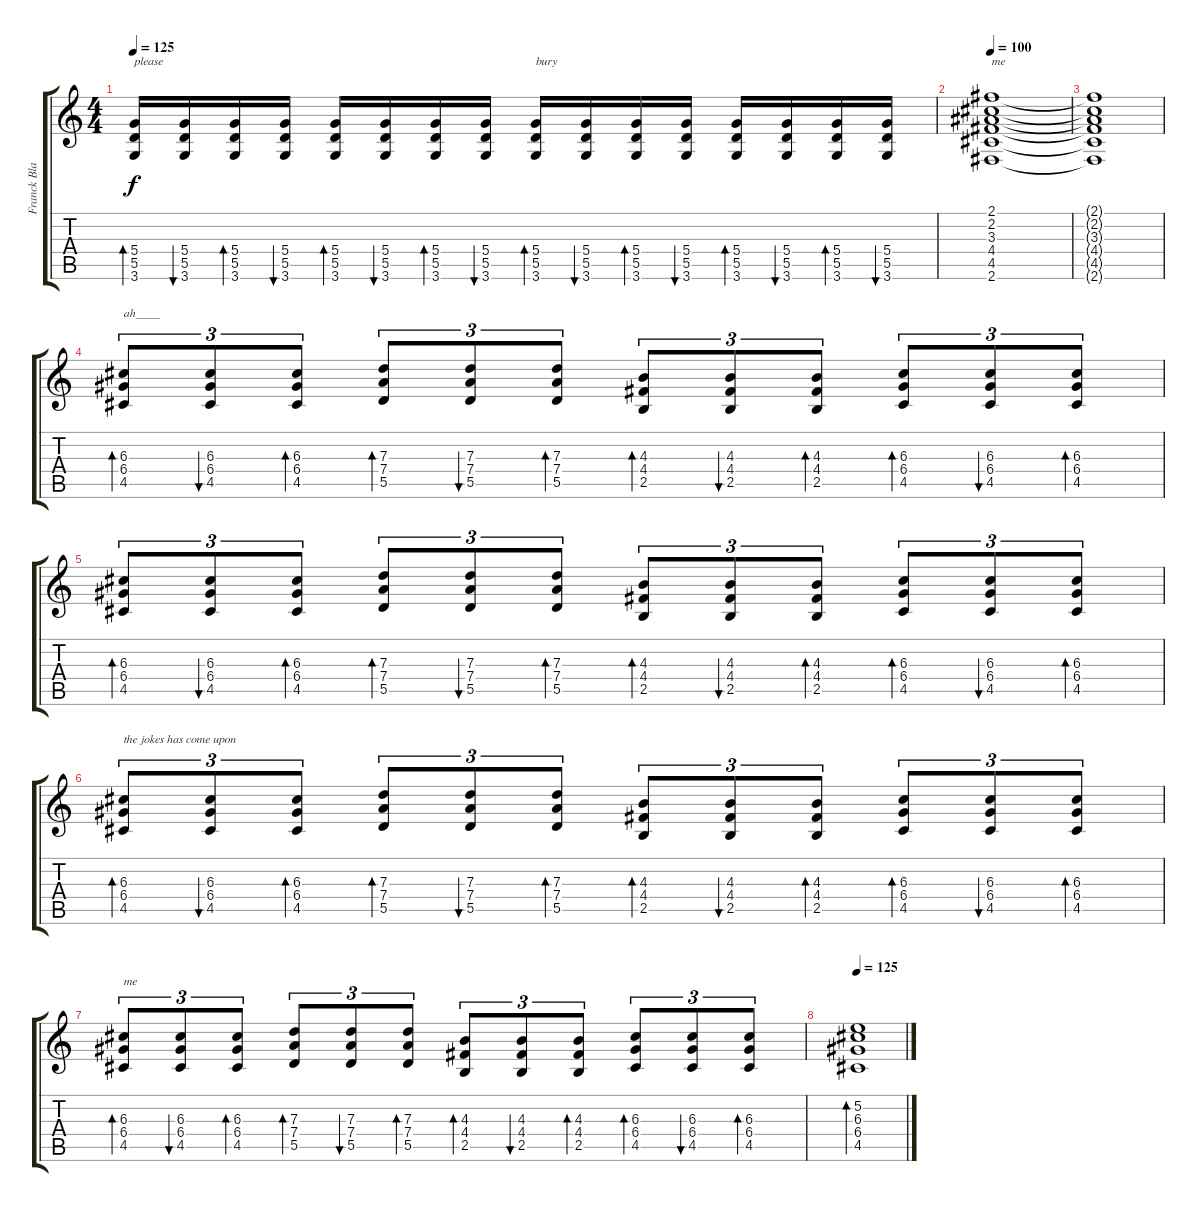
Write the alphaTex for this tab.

\track ("Franck Black" "Franck Bla") {instrument acousticguitarsteel}
\staff {score tabs}
\tuning (E4 B3 G3 D3 A2 E2) {hide}
\ts (4 4)
\tempo 125
\clef g2
\ks c
(5.4 5.5 3.6).16{bd 30 txt "please" dy f} (5.4 5.5 3.6).16{bu 30} (5.4 5.5 3.6).16{bd 30} (5.4 5.5 3.6).16{bu 30} (5.4 5.5 3.6).16{bd 30} (5.4 5.5 3.6).16{bu 30} (5.4 5.5 3.6).16{bd 30} (5.4 5.5 3.6).16{bu 30} (5.4 5.5 3.6).16{bd 30 txt "bury"} (5.4 5.5 3.6).16{bu 30} (5.4 5.5 3.6).16{bd 30} (5.4 5.5 3.6).16{bu 30} (5.4 5.5 3.6).16{bd 30} (5.4 5.5 3.6).16{bu 30} (5.4 5.5 3.6).16{bd 30} (5.4 5.5 3.6).16{bu 30} |
\tempo 100
(2.1 2.2 3.3 4.4 4.5 2.6).1{txt "me"} |
(2.1{t} 2.2{t} 3.3{t} 4.4{t} 4.5{t} 2.6{t}).1 |
(6.3 6.4 4.5).8{tu (3 2) bd 30 txt "ah____"} (6.3 6.4 4.5).8{tu (3 2) bu 30} (6.3 6.4 4.5).8{tu (3 2) bd 30} (7.3 7.4 5.5).8{tu (3 2) bd 30} (7.3 7.4 5.5).8{tu (3 2) bu 30} (7.3 7.4 5.5).8{tu (3 2) bd 30} (4.3 4.4 2.5).8{tu (3 2) bd 30} (4.3 4.4 2.5).8{tu (3 2) bu 30} (4.3 4.4 2.5).8{tu (3 2) bd 30} (6.3 6.4 4.5).8{tu (3 2) bd 30} (6.3 6.4 4.5).8{tu (3 2) bu 30} (6.3 6.4 4.5).8{tu (3 2) bd 30} |
(6.3 6.4 4.5).8{tu (3 2) bd 30} (6.3 6.4 4.5).8{tu (3 2) bu 30} (6.3 6.4 4.5).8{tu (3 2) bd 30} (7.3 7.4 5.5).8{tu (3 2) bd 30} (7.3 7.4 5.5).8{tu (3 2) bu 30} (7.3 7.4 5.5).8{tu (3 2) bd 30} (4.3 4.4 2.5).8{tu (3 2) bd 30} (4.3 4.4 2.5).8{tu (3 2) bu 30} (4.3 4.4 2.5).8{tu (3 2) bd 30} (6.3 6.4 4.5).8{tu (3 2) bd 30} (6.3 6.4 4.5).8{tu (3 2) bu 30} (6.3 6.4 4.5).8{tu (3 2) bd 30} |
(6.3 6.4 4.5).8{tu (3 2) bd 30 txt "the jokes has come upon"} (6.3 6.4 4.5).8{tu (3 2) bu 30} (6.3 6.4 4.5).8{tu (3 2) bd 30} (7.3 7.4 5.5).8{tu (3 2) bd 30} (7.3 7.4 5.5).8{tu (3 2) bu 30} (7.3 7.4 5.5).8{tu (3 2) bd 30} (4.3 4.4 2.5).8{tu (3 2) bd 30} (4.3 4.4 2.5).8{tu (3 2) bu 30} (4.3 4.4 2.5).8{tu (3 2) bd 30} (6.3 6.4 4.5).8{tu (3 2) bd 30} (6.3 6.4 4.5).8{tu (3 2) bu 30} (6.3 6.4 4.5).8{tu (3 2) bd 30} |
(6.3 6.4 4.5).8{tu (3 2) bd 30 txt "me"} (6.3 6.4 4.5).8{tu (3 2) bu 30} (6.3 6.4 4.5).8{tu (3 2) bd 30} (7.3 7.4 5.5).8{tu (3 2) bd 30} (7.3 7.4 5.5).8{tu (3 2) bu 30} (7.3 7.4 5.5).8{tu (3 2) bd 30} (4.3 4.4 2.5).8{tu (3 2) bd 30} (4.3 4.4 2.5).8{tu (3 2) bu 30} (4.3 4.4 2.5).8{tu (3 2) bd 30} (6.3 6.4 4.5).8{tu (3 2) bd 30} (6.3 6.4 4.5).8{tu (3 2) bu 30} (6.3 6.4 4.5).8{tu (3 2) bd 30} |
\tempo 125
(5.2 6.3 6.4 4.5).1{bd 30}
